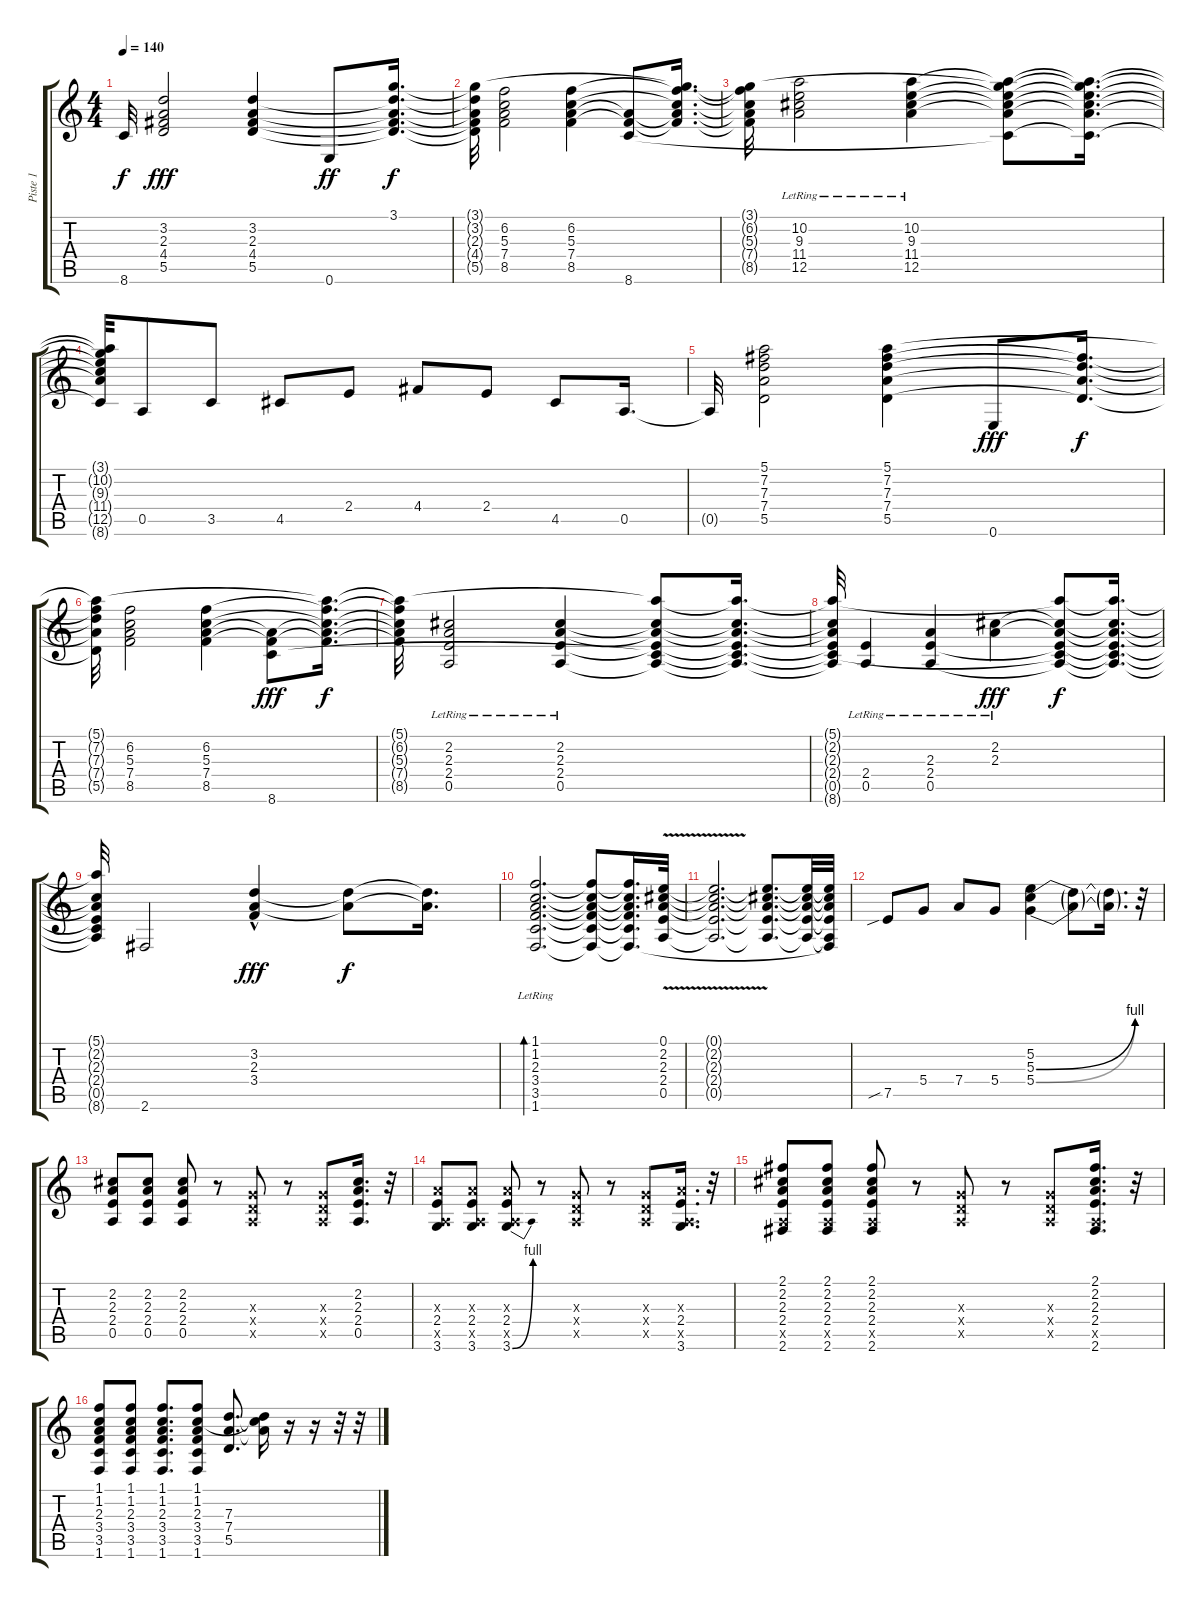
\track ("Piste 1" "Piste 1") {instrument overdrivenguitar}
\staff {score tabs}
\tuning (E4 B3 G3 D3 A2 E2) {hide}
\ts (4 4)
\tempo 140
\clef g2
\ks c
8.6{t}.32{dy f} (3.2 2.3 4.4 5.5).2{dy fff} (3.2 2.3 4.4 5.5).4 0.6.8{dy ff} (3.1{t} 3.2{t} 2.3{t} 4.4{t} 5.5{t}).16{d dy f} |
(3.1{t} 3.2{t} 2.3{t} 4.4{t} 5.5{t}).32 (6.2 5.3 7.4 8.5).2 (6.2 5.3 7.4 8.5).4 (7.4{t} 8.5{t} 8.6).8 (3.1{t} 6.2{t} 5.3{t} 7.4{t} 8.5{t}).16{d} |
(3.1{t} 6.2{t} 5.3{t} 7.4{t} 8.5{t}).32 (10.2{lr} 9.3{lr} 11.4{lr} 12.5{lr}).2 (10.2{lr} 9.3{lr} 11.4{lr} 12.5{lr}).4 (3.1{t} 10.2{t} 9.3{t} 11.4{t} 12.5{t} 8.6{t}).8 (3.1{t} 10.2{t} 9.3{t} 11.4{t} 12.5{t} 8.6{t}).16{d} |
(3.1{t} 10.2{t} 9.3{t} 11.4{t} 12.5{t} 8.6{t}).32 0.5.8 3.5.8 4.5.8 2.4.8 4.4.8 2.4.8 4.5.8 0.5.16{d} |
0.5{t}.32 (5.1 7.2 7.3 7.4 5.5).2 (5.1 7.2 7.3 7.4 5.5).4 0.6.8{dy fff} (7.2{t} 7.3{t} 7.4{t} 5.5{t}).16{d dy f} |
(5.1{t} 7.2{t} 7.3{t} 7.4{t} 5.5{t}).32 (6.2 5.3 7.4 8.5).2 (6.2 5.3 7.4 8.5).4 (7.4{t} 8.5{t} 8.6).8{dy fff} (5.1{t} 6.2{t} 5.3{t} 7.4{t} 8.5{t}).16{d dy f} |
(5.1{t} 6.2{t} 5.3{t} 7.4{t} 8.5{t}).32 (2.2{lr} 2.3{lr} 2.4{lr} 0.5{lr}).2 (2.2{lr} 2.3{lr} 2.4{lr} 0.5{lr}).4 (5.1{t} 2.2{t} 2.3{t} 2.4{t} 0.5{t} 8.6{t}).8 (5.1{t} 2.2{t} 2.3{t} 2.4{t} 0.5{t} 8.6{t}).16{d} |
(5.1{t} 2.2{t} 2.3{t} 2.4{t} 0.5{t} 8.6{t}).32 (2.4{lr} 0.5{lr}).4 (2.3 2.4 0.5{lr}).4 (2.2{lr} 2.3).4{dy fff} (5.1{t} 2.2{t} 2.3{t} 2.4{t} 0.5{t} 8.6{t}).8{dy f} (5.1{t} 2.2{t} 2.3{t} 2.4{t} 0.5{t} 8.6{t}).16{d} |
(5.1{t} 2.2{t} 2.3{t} 2.4{t} 0.5{t} 8.6{t}).32 2.6.2 (3.2{hac} 2.3{hac} 3.4).4{dy fff} (3.2{t} 2.3{t}).8{dy f} (3.2{t} 2.3{t}).16{d} |
(1.1 1.2{lr} 2.3 3.4{lr} 3.5{lr} 1.6).2{d bd 240} (1.1{t} 1.2{t} 2.3{t} 3.4{t} 3.5{t} 1.6{t}).8 (1.1{t} 1.2{t} 2.3{t} 3.4{t} 3.5{t} 1.6{t}).16{d} (0.1{v} 2.2{v} 2.3{v} 2.4{v} 0.5{v}).32 |
(0.1{t} 2.2{t} 2.3{t} 2.4{t} 0.5{t}).2{d} (0.1{t} 2.2{t} 2.3{t} 2.4{t} 0.5{t}).8{d} (0.1{t} 2.2{t} 2.3{t} 2.4{t} 0.5{t}).32 (0.1{t} 2.2{t} 2.3{t} 2.4{t} 0.5{t} 1.6{t}).32 |
7.5{sib}.8 5.4.8 7.4.8 5.4.8 (5.2 5.3{be (bend 0 0 60 4)} 5.4{be (bend 0 0 60 4)}).4 (5.3{t} 5.4{t}).8 (5.3{t} 5.4{t}).16{d} r.32 |
(2.2 2.3 2.4 0.5).8 (2.2 2.3 2.4 0.5).8 (2.2 2.3 2.4 0.5).8 r.8 (0.3{x} 0.4{x} 0.5{x}).8 r.8 (0.3{x} 0.4{x} 0.5{x}).8 (2.2 2.3 2.4 0.5).16{d} r.32 |
(2.3{x} 2.4 0.5{x} 3.6).8 (2.3{x} 2.4 0.5{x} 3.6).8 (2.3{x} 2.4 0.5{x} 3.6{be (bend 0 0 60 4)}).8 r.8 (0.3{x} 0.4{x} 0.5{x}).8 r.8 (0.3{x} 0.4{x} 0.5{x}).8 (2.3{x} 2.4 0.5{x} 3.6).16{d} r.32 |
(2.1 2.2 2.3 2.4 0.5{x} 2.6).8 (2.1 2.2 2.3 2.4 0.5{x} 2.6).8 (2.1 2.2 2.3 2.4 0.5{x} 2.6).8 r.8 (0.3{x} 0.4{x} 0.5{x}).8 r.8 (0.3{x} 0.4{x} 0.5{x}).8 (2.1 2.2 2.3 2.4 0.5{x} 2.6).16{d} r.32 |
(1.1 1.2 2.3 3.4 3.5 1.6).8 (1.1 1.2 2.3 3.4 3.5 1.6).8 (1.1 1.2 2.3 3.4 3.5 1.6).8{d} (1.1 1.2 2.3 3.4 3.5 1.6).8 (7.3 7.4 5.5).8{d} (1.2{t} 7.3{t} 7.4{t}).16 r.16 r.16 r.32 r.32
